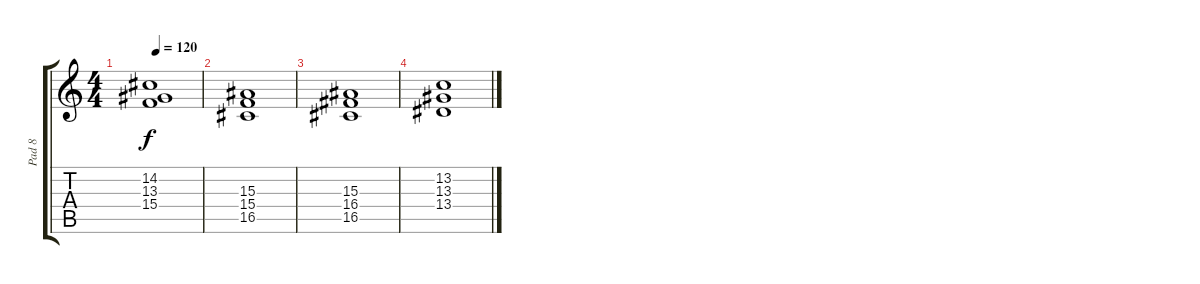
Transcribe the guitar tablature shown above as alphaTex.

\track ("Pad 8" "Pad 8") {instrument pad8sweep}
\staff {score tabs}
\tuning (E4 B3 G3 D3 A2 E2) {hide}
\ts (4 4)
\tempo 120
\clef g2
\ks c
(14.2 13.3 15.4).1{dy f} |
(15.3 15.4 16.5).1 |
(15.3 16.4 16.5).1 |
(13.2 13.3 13.4).1
